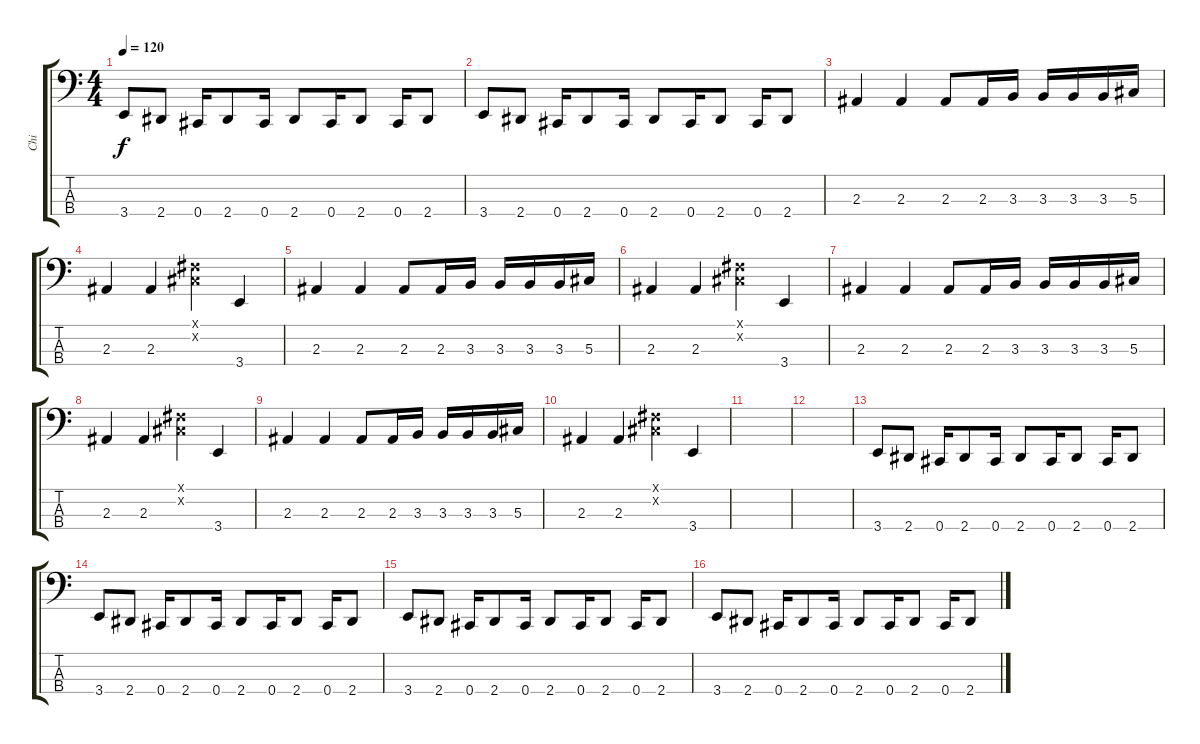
\track ("Chi" "Chi") {instrument electricbassfinger}
\staff {score tabs}
\tuning (Gb2 Db2 Ab1 Db1) {hide}
\ts (4 4)
\tempo 120
\clef f4
\ks c
3.4.8{dy f} 2.4.8 0.4.16 2.4.8 0.4.16 2.4.8 0.4.16 2.4.8 0.4.16 2.4.8 |
3.4.8 2.4.8 0.4.16 2.4.8 0.4.16 2.4.8 0.4.16 2.4.8 0.4.16 2.4.8 |
2.3.4 2.3.4 2.3.8 2.3.16 3.3.16 3.3.16 3.3.16 3.3.16 5.3.16 |
2.3.4 2.3.4 (0.1{x} 0.2{x}).4 3.4.4 |
2.3.4 2.3.4 2.3.8 2.3.16 3.3.16 3.3.16 3.3.16 3.3.16 5.3.16 |
2.3.4 2.3.4 (0.1{x} 0.2{x}).4 3.4.4 |
2.3.4 2.3.4 2.3.8 2.3.16 3.3.16 3.3.16 3.3.16 3.3.16 5.3.16 |
2.3.4 2.3.4 (0.1{x} 0.2{x}).4 3.4.4 |
2.3.4 2.3.4 2.3.8 2.3.16 3.3.16 3.3.16 3.3.16 3.3.16 5.3.16 |
2.3.4 2.3.4 (0.1{x} 0.2{x}).4 3.4.4 |
|
|
3.4.8 2.4.8 0.4.16 2.4.8 0.4.16 2.4.8 0.4.16 2.4.8 0.4.16 2.4.8 |
3.4.8 2.4.8 0.4.16 2.4.8 0.4.16 2.4.8 0.4.16 2.4.8 0.4.16 2.4.8 |
3.4.8 2.4.8 0.4.16 2.4.8 0.4.16 2.4.8 0.4.16 2.4.8 0.4.16 2.4.8 |
3.4.8 2.4.8 0.4.16 2.4.8 0.4.16 2.4.8 0.4.16 2.4.8 0.4.16 2.4.8
